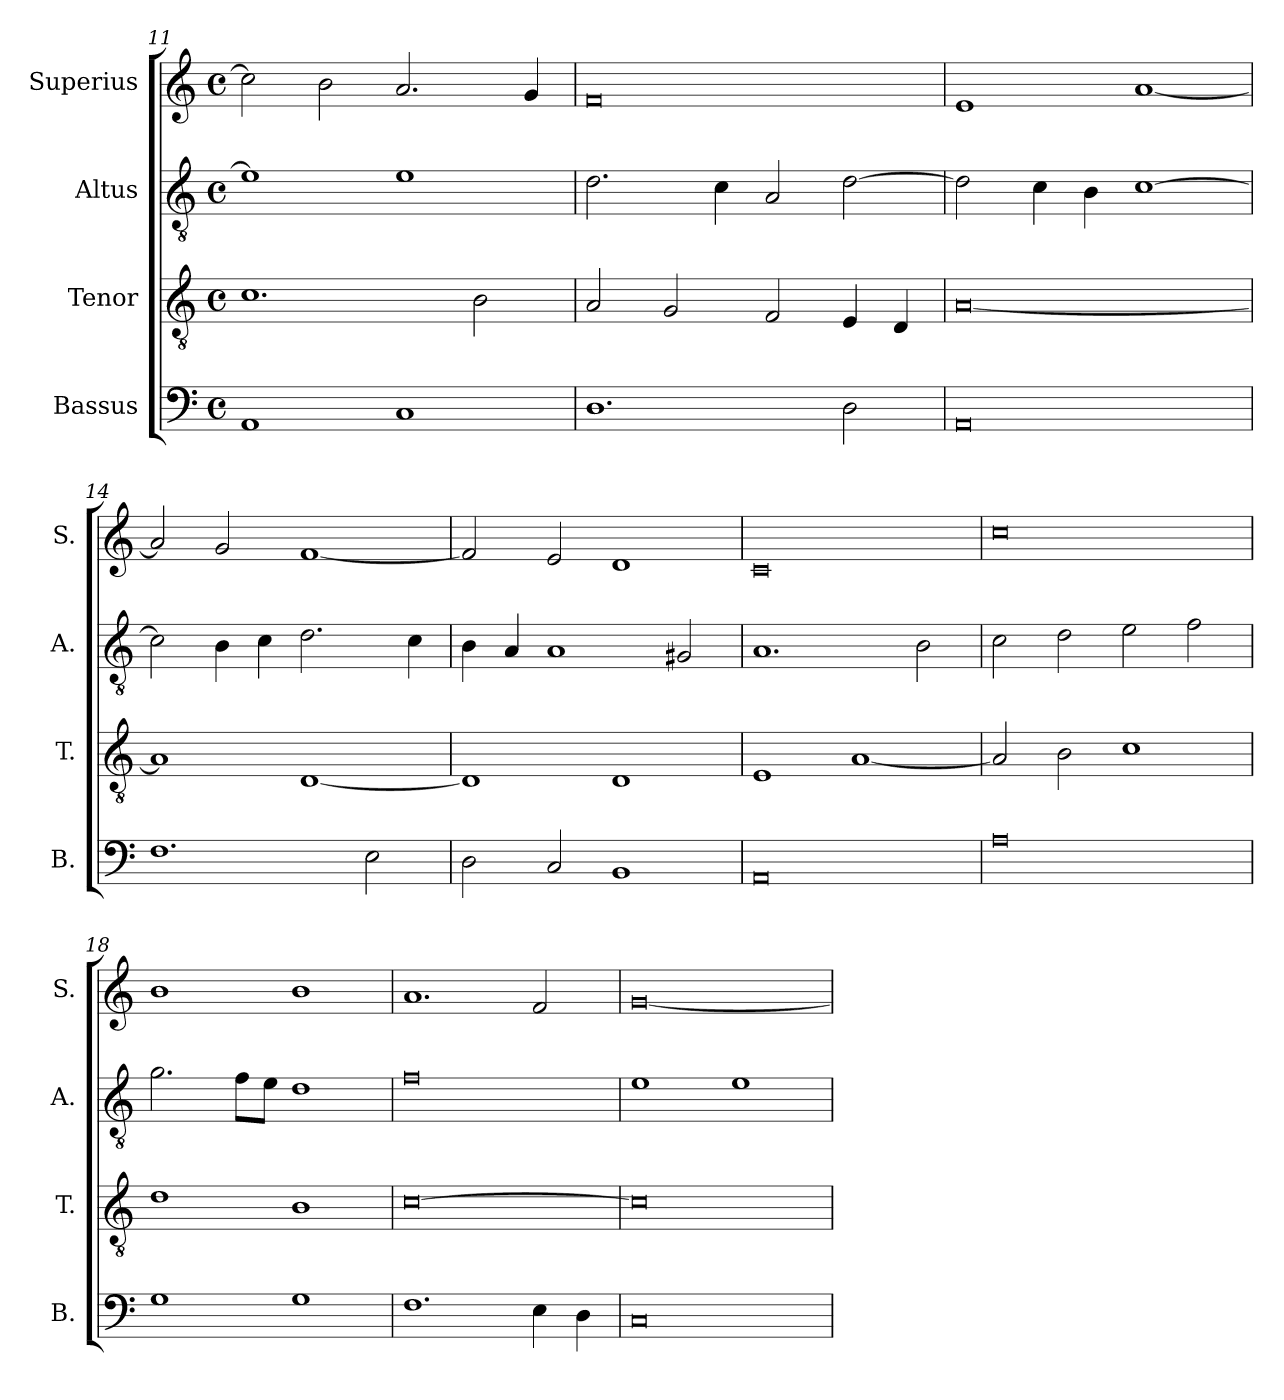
**kern	**kern	**kern	**kern
*part4	*part3	*part2	*part1
*staff4	*staff3	*staff2	*staff1
*I"Bassus	*I"Tenor	*I"Altus	*I"Superius
*I'B.	*I'T.	*I'A.	*I'S.
*clefF4	*clefGv2	*clefGv2	*clefG2
*	*ITrd7c12	*ITrd7c12	*
*k[]	*k[]	*k[]	*k[]
*C:	*C:	*C:	*C:
*M4/4	*M4/4	*M4/4	*M4/4
*met(c)	*met(c)	*met(c)	*met(c)
=11	=11	=11	=11
1AAi	1.Ci	1Ei]	2cci\]
.	.	.	2bi\
1Ci	.	1Ei	2.ai/
.	2BBi\	.	.
.	.	.	4gi/
!!LO:LB:g=z
=12	=12	=12	=12
1.Di	2AAi/	2.Di\	0fi
.	2GGi/	.	.
.	.	4Ci\	.
.	2FFi/	2AAi/	.
2Di\	4EEi/	[>2Di\	.
.	4DDi/	.	.
=13	=13	=13	=13
0AAi	[<0AAi	2Di\]	1ei
.	.	4Ci\	.
.	.	4BBi\	.
.	.	[>1Ci	[<1ai
=14	=14	=14	=14
1.Fi	1AAi]	2Ci\]	2ai/]
.	.	4BBi\	2gi/
.	.	4Ci\	.
.	[<1DDi	2.Di\	[<1fi
2Ei\	.	.	.
.	.	4Ci\	.
=15	=15	=15	=15
2Di\	1DDi]	4BBi\	2fi/]
.	.	4AAi/	.
2Ci/	.	1AAi	2ei/
1BBi	1DDi	.	1di
.	.	2GG#Xi/	.
=16	=16	=16	=16
0AAi	1EEi	1.AAi	0ci
.	[<1AAi	.	.
.	.	2BBi\	.
!!LO:PB:g=z
=17	=17	=17	=17
0Ai	2AAi/]	2Ci\	0cci
.	2BBi\	2Di\	.
.	1Ci	2Ei\	.
.	.	2Fi\	.
=18	=18	=18	=18
1Gi	1Di	2.Gi\	1bi
.	.	8Fi\L	.
.	.	8Ei\J	.
1Gi	1BBi	1Di	1bi
=19	=19	=19	=19
1.Fi	[>0Ci	0Fi	1.ai
4Ei\	.	.	2fi/
4Di\	.	.	.
=20	=20	=20	=20
0Ci	0Ci]	1Ei	[<0gi
.	.	1Ei	.
=	=	=	=
*-	*-	*-	*-
